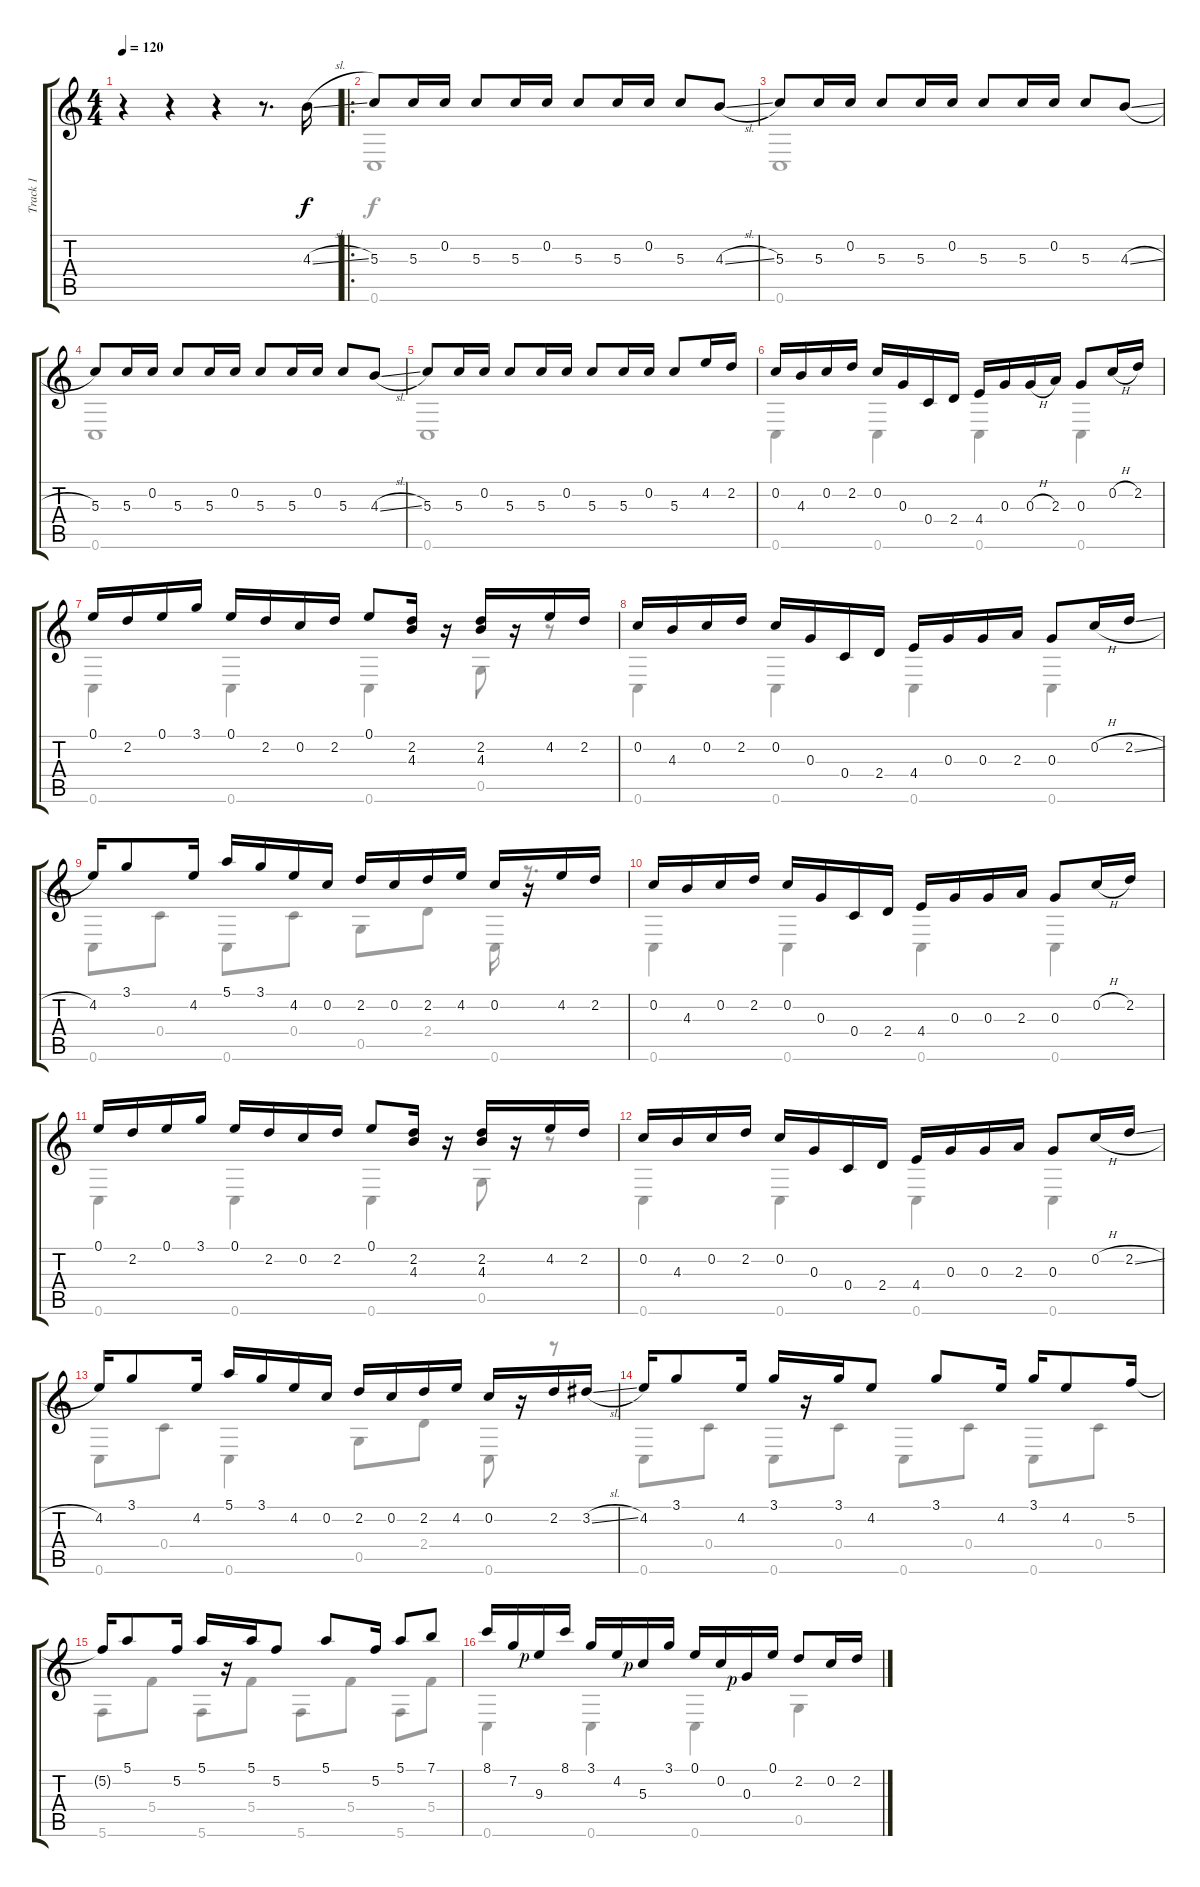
\track ("Track 1" "Track 1") {instrument acousticguitarsteel}
\staff {score tabs}
\tuning (E4 C4 G3 C3 G2 C2) {hide}
\voice
\ts (4 4)
\tempo 120
\clef g2
\ks c
r.4{dy f instrument acousticguitarsteel} r.4 r.4 r.8{d} 4.3{sl}.16 |
\ro
5.3.8 5.3.16 0.2.16 5.3.8 5.3.16 0.2.16 5.3.8 5.3.16 0.2.16 5.3.8 4.3{sl}.8 |
5.3.8 5.3.16 0.2.16 5.3.8 5.3.16 0.2.16 5.3.8 5.3.16 0.2.16 5.3.8 4.3{sl}.8 |
5.3.8 5.3.16 0.2.16 5.3.8 5.3.16 0.2.16 5.3.8 5.3.16 0.2.16 5.3.8 4.3{sl}.8 |
5.3.8 5.3.16 0.2.16 5.3.8 5.3.16 0.2.16 5.3.8 5.3.16 0.2.16 5.3.8 4.2.16 2.2.16 |
0.2.16 4.3.16 0.2.16 2.2.16 0.2.16 0.3.16 0.4.16 2.4.16 4.4.16 0.3.16 0.3{h}.16 2.3.16 0.3.8 0.2{h}.16 2.2.16 |
0.1.16 2.2.16 0.1.16 3.1.16 0.1.16 2.2.16 0.2.16 2.2.16 0.1.8 (2.2 4.3).16 r.16 (2.2 4.3).16 r.16 4.2.16 2.2.16 |
0.2.16 4.3.16 0.2.16 2.2.16 0.2.16 0.3.16 0.4.16 2.4.16 4.4.16 0.3.16 0.3.16 2.3.16 0.3.8 0.2{h}.16 2.2{sl}.16 |
4.2.16 3.1.8 4.2.16 5.1.16 3.1.16 4.2.16 0.2.16 2.2.16 0.2.16 2.2.16 4.2.16 0.2.16 r.16 4.2.16 2.2.16 |
0.2.16 4.3.16 0.2.16 2.2.16 0.2.16 0.3.16 0.4.16 2.4.16 4.4.16 0.3.16 0.3.16 2.3.16 0.3.8 0.2{h}.16 2.2.16 |
0.1.16 2.2.16 0.1.16 3.1.16 0.1.16 2.2.16 0.2.16 2.2.16 0.1.8 (2.2 4.3).16 r.16 (2.2 4.3).16 r.16 4.2.16 2.2.16 |
0.2.16 4.3.16 0.2.16 2.2.16 0.2.16 0.3.16 0.4.16 2.4.16 4.4.16 0.3.16 0.3.16 2.3.16 0.3.8 0.2{h}.16 2.2{sl}.16 |
4.2.16 3.1.8 4.2.16 5.1.16 3.1.16 4.2.16 0.2.16 2.2.16 0.2.16 2.2.16 4.2.16 0.2.16 r.16 2.2.16 3.2{sl}.16 |
4.2.16 3.1.8 4.2.16 3.1.16 r.16 3.1.16 4.2.8 3.1.8 4.2.16 3.1.16 4.2.8 5.2.16 |
5.2{t}.16 5.1.8 5.2.16 5.1.16 r.16 5.1.16 5.2.8 5.1.8 5.2.16 5.1.8 7.1.8 |
8.1.16 7.2.16 9.3{rf 1}.16 8.1.16 3.1.16 4.2.16 5.3{rf 1}.16 3.1.16 0.1.16 0.2.16 0.3{rf 1}.16 0.1.16 2.2.8 0.2.16 2.2{sl}.16
\voice
\clef g2
\ottava regular
\simile none
\ks c
|
0.6.1 |
0.6.1 |
0.6.1 |
0.6.1 |
0.6.4 0.6.4 0.6.4 0.6.4 |
0.6.4 0.6.4 0.6.4 0.5.8 r.8 |
0.6.4 0.6.4 0.6.4 0.6.4 |
0.6.8 0.4.8 0.6.8 0.4.8 0.5.8 2.4.8 0.6.16 r.8{d} |
0.6.4 0.6.4 0.6.4 0.6.4 |
0.6.4 0.6.4 0.6.4 0.5.8 r.8 |
0.6.4 0.6.4 0.6.4 0.6.4 |
0.6.8 0.4.8 0.6.4 0.5.8 2.4.8 0.6.8 r.8 |
0.6.8 0.4.8 0.6.8 0.4.8 0.6.8 0.4.8 0.6.8 0.4.8 |
5.6.8 5.4.8 5.6.8 5.4.8 5.6.8 5.4.8 5.6.8 5.4.8 |
0.6.4 0.6.4 0.6.4 0.5.4
